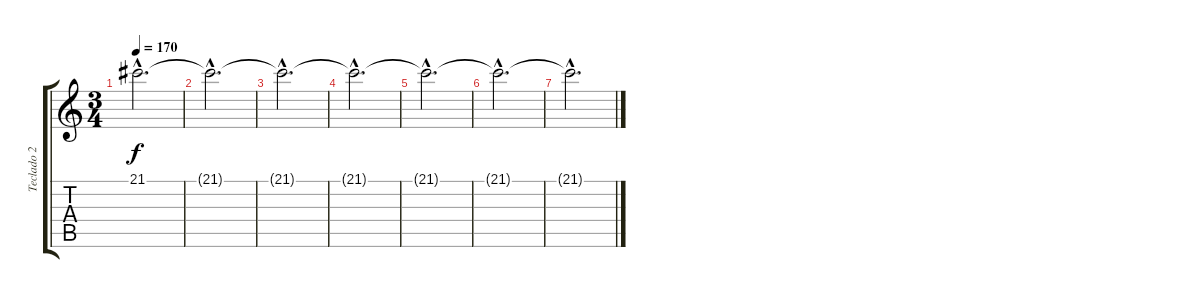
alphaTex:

\track ("Teclado 2" "Teclado 2") {instrument stringensemble1}
\staff {score tabs}
\tuning (E4 B3 G3 D3 A2 E2) {hide}
\ts (3 4)
\tempo 170
\clef g2
\ks c
21.1{hac t}.2{d dy f} |
21.1{hac t}.2{d} |
21.1{hac t}.2{d} |
21.1{hac t}.2{d} |
21.1{hac t}.2{d} |
21.1{hac t}.2{d} |
21.1{hac t}.2{d}
